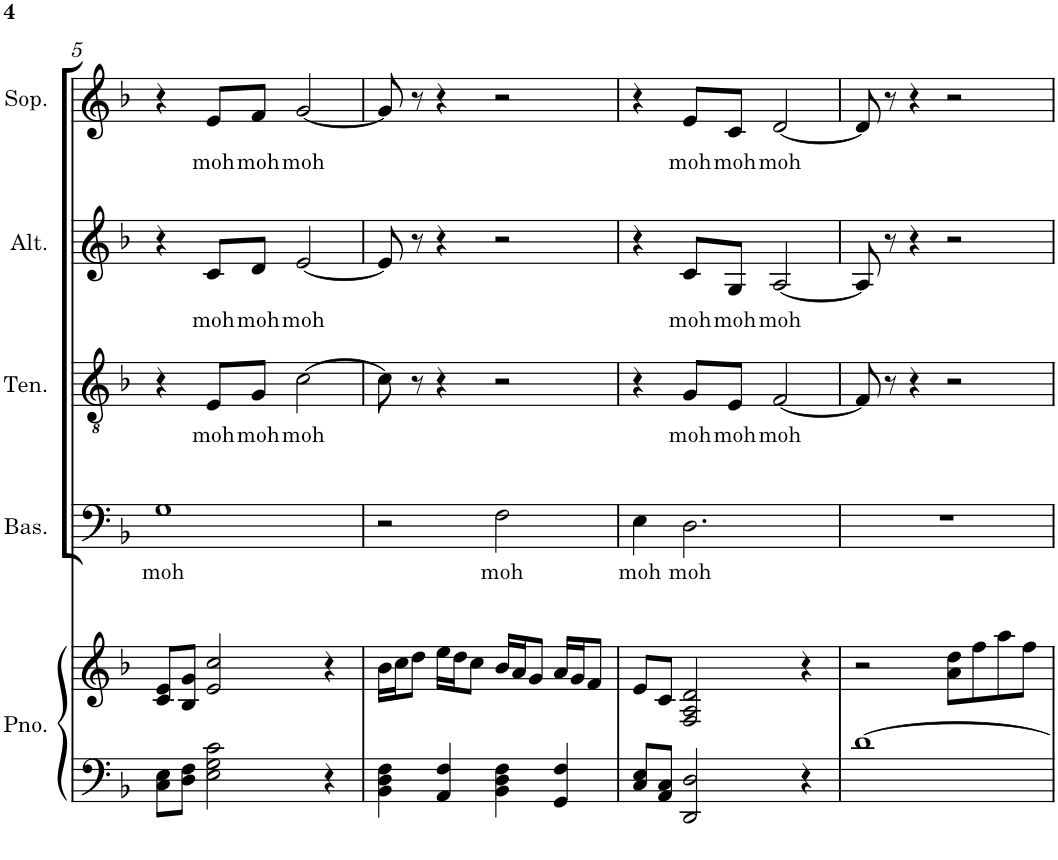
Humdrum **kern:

**kern	**kern	**kern	**text	**kern	**text	**kern	**text	**kern	**text
*part5	*part5	*part4	*part4	*part3	*part3	*part2	*part2	*part1	*part1
*staff6	*staff5	*staff4	*staff4	*staff3	*staff3	*staff2	*staff2	*staff1	*staff1
*I"Piano	*	*I"Bass	*	*I"Tenor	*	*I"Alto	*	*I"Soprano	*
*I'Pno.	*	*I'Bas.	*	*I'Ten.	*	*I'Alt.	*	*I'Sop.	*
!!LO:PB:g=z
*clefF4	*clefG2	*clefF4	*	*clefGv2	*	*clefG2	*	*clefG2	*
*k[b-]	*k[b-]	*k[b-]	*	*k[b-]	*	*k[b-]	*	*k[b-]	*
*F:	*F:	*F:	*	*F:	*	*F:	*	*F:	*
*M4/4	*M4/4	*M4/4	*	*M4/4	*	*M4/4	*	*M4/4	*
*met(c)	*met(c)	*met(c)	*	*met(c)	*	*met(c)	*	*met(c)	*
=5	=5	=5	=5	=5	=5	=5	=5	=5	=5
!	!	!	!LO:LY:b	!	!	!	!	!	!
8C\ 8E\L	8c/ 8e/L	1G	moh	4r	.	4r	.	4r	.
8D\ 8F\J	8B-/ 8g/J	.	.	.	.	.	.	.	.
!	!	!	!	!	!LO:LY:b	!	!LO:LY:b	!	!LO:LY:b
2E\ 2G\ 2c\	2e/ 2cc/	.	.	8E/L	moh	8c/L	moh	8e/L	moh
!	!	!	!	!	!LO:LY:b	!	!LO:LY:b	!	!LO:LY:b
.	.	.	.	8G/J	moh	8d/J	moh	8f/J	moh
!	!	!	!	!	!LO:LY:b	!	!LO:LY:b	!	!LO:LY:b
.	.	.	.	[2c\	moh	[2e/	moh	[2g/	moh
4r	4r	.	.	.	.	.	.	.	.
=6	=6	=6	=6	=6	=6	=6	=6	=6	=6
4BB-\ 4D\ 4F\	16b-\LL	2r	.	8c\]	.	8e/]	.	8g/]	.
.	16cc\J	.	.	.	.	.	.	.	.
.	8dd\J	.	.	8r	.	8r	.	8r	.
4AA/ 4F/	16ee\LL	.	.	4r	.	4r	.	4r	.
.	16dd\J	.	.	.	.	.	.	.	.
.	8cc\J	.	.	.	.	.	.	.	.
!	!	!	!LO:LY:b	!	!	!	!	!	!
4BB-\ 4D\ 4F\	16b-/LL	2F\	moh	2r	.	2r	.	2r	.
.	16a/J	.	.	.	.	.	.	.	.
.	8g/J	.	.	.	.	.	.	.	.
4GG/ 4F/	16a/LL	.	.	.	.	.	.	.	.
.	16g/J	.	.	.	.	.	.	.	.
.	8f/J	.	.	.	.	.	.	.	.
=7	=7	=7	=7	=7	=7	=7	=7	=7	=7
!	!	!	!LO:LY:b	!	!	!	!	!	!
8C/ 8E/L	8e/L	4E\	moh	4r	.	4r	.	4r	.
8AA/ 8C/J	8c/J	.	.	.	.	.	.	.	.
!	!	!	!LO:LY:b	!	!LO:LY:b	!	!LO:LY:b	!	!LO:LY:b
2DD/ 2D/	2F/ 2A/ 2d/	2.D\	moh	8G/L	moh	8c/L	moh	8e/L	moh
!	!	!	!	!	!LO:LY:b	!	!LO:LY:b	!	!LO:LY:b
.	.	.	.	8E/J	moh	8G/J	moh	8c/J	moh
!	!	!	!	!	!LO:LY:b	!	!LO:LY:b	!	!LO:LY:b
.	.	.	.	[2F/	moh	[2A/	moh	[2d/	moh
4r	4r	.	.	.	.	.	.	.	.
=8	=8	=8	=8	=8	=8	=8	=8	=8	=8
[1d	2r	1r	.	8F/]	.	8A/]	.	8d/]	.
.	.	.	.	8r	.	8r	.	8r	.
.	.	.	.	4r	.	4r	.	4r	.
.	8a\ 8dd\L	.	.	2r	.	2r	.	2r	.
.	8ff\	.	.	.	.	.	.	.	.
.	8aa\	.	.	.	.	.	.	.	.
.	8ff\J	.	.	.	.	.	.	.	.
=	=	=	=	=	=	=	=	=	=
*-	*-	*-	*-	*-	*-	*-	*-	*-	*-
